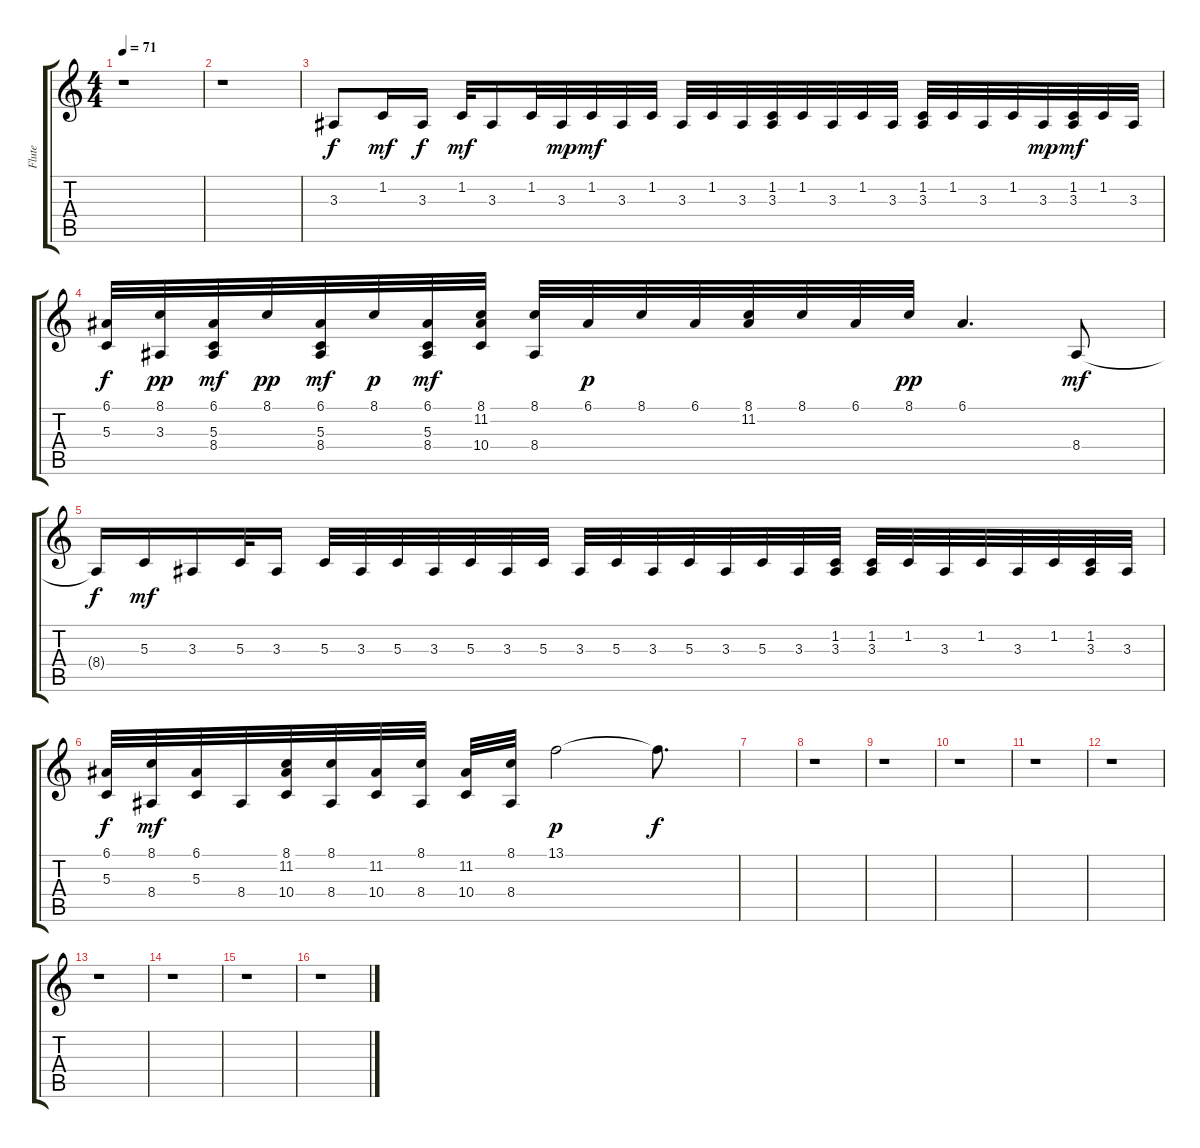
\track ("Flute" "Flute") {instrument flute}
\staff {score tabs}
\tuning (E4 B3 G3 D3 A2 E2) {hide}
\ts (4 4)
\tempo 71
\clef g2
\ks c
r.1{dy f} |
r.1 |
3.3.8 1.2.16{dy mf} 3.3.16{dy f} 1.2.32{dy mf} 3.3.16 1.2.32 3.3.32{dy mp} 1.2.32{dy mf} 3.3.32 1.2.32 3.3.32 1.2.32 3.3.32 (1.2 3.3).32 1.2.32 3.3.32 1.2.32 3.3.32 (1.2 3.3).32 1.2.32 3.3.32 1.2.32 3.3.32{dy mp} (1.2 3.3).32{dy mf} 1.2.32 3.3.32 |
(6.1 5.3).32{dy f} (8.1 3.3).32{dy pp} (6.1 5.3 8.4).32{dy mf} 8.1.32{dy pp} (6.1 5.3 8.4).32{dy mf} 8.1.32{dy p} (6.1 5.3 8.4).32{dy mf} (8.1 11.2 10.4).32 (8.1 8.4).32 6.1.32{dy p} 8.1.32 6.1.32 (8.1 11.2).32 8.1.32 6.1.32 8.1.32{dy pp} 6.1.4{d} 8.4.8{dy mf} |
8.4{t}.16{dy f} 5.3.16{dy mf} 3.3.16 5.3.32 3.3.16 5.3.32 3.3.32 5.3.32 3.3.32 5.3.32 3.3.32 5.3.32 3.3.32 5.3.32 3.3.32 5.3.32 3.3.32 5.3.32 3.3.32 (1.2 3.3).32 (1.2 3.3).32 1.2.32 3.3.32 1.2.32 3.3.32 1.2.32 (1.2 3.3).32 3.3.32 |
(6.1 5.3).32{dy f} (8.1 8.4).32{dy mf} (6.1 5.3).32 8.4.32 (8.1 11.2 10.4).32 (8.1 8.4).32 (11.2 10.4).32 (8.1 8.4).32 (11.2 10.4).32 (8.1 8.4).32 13.1.2{dy p} 13.1{t}.8{d dy f} |
|
r.1 |
r.1 |
r.1 |
r.1 |
r.1 |
r.1 |
r.1 |
r.1 |
r.1
